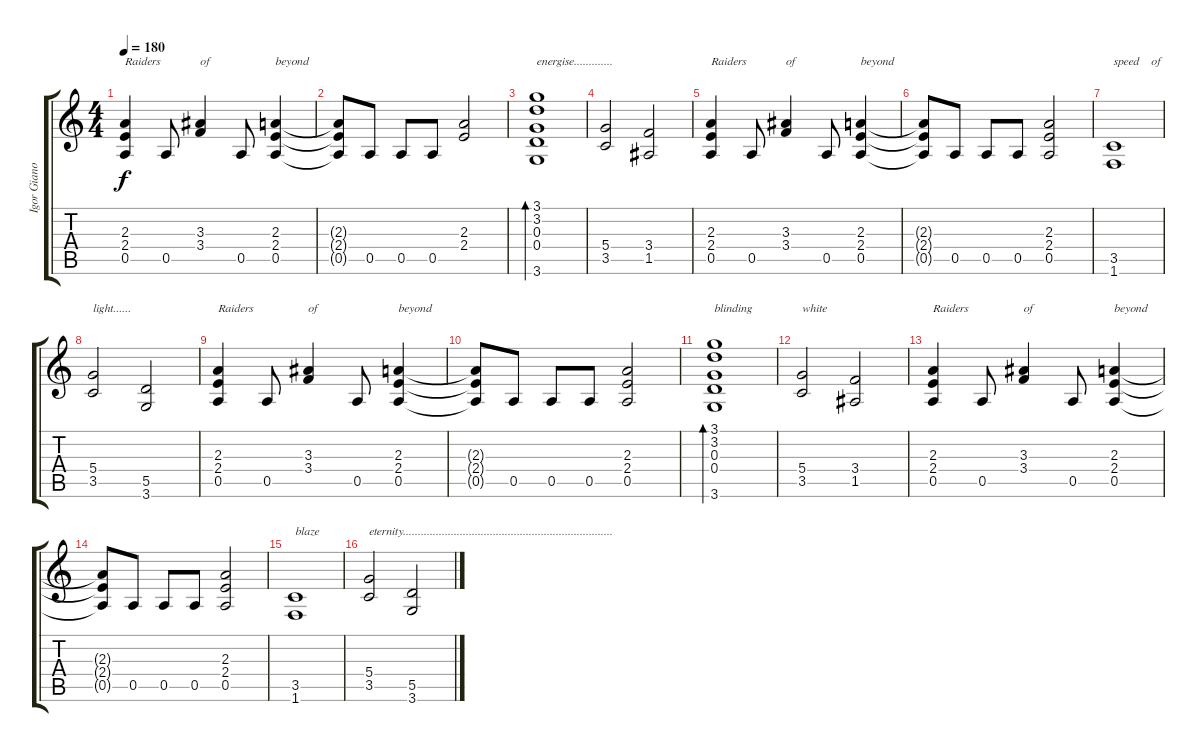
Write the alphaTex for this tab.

\track ("Igor Gianola" "Igor Giano") {instrument distortionguitar}
\staff {score tabs}
\tuning (E4 B3 G3 D3 A2 E2) {hide}
\ts (4 4)
\tempo 180
\clef g2
\ks c
(2.3 2.4 0.5).4{txt "Raiders" dy f} 0.5.8 (3.3 3.4).4{txt "of"} 0.5.8 (2.3 2.4 0.5).4{txt "beyond"} |
(2.3{t} 2.4{t} 0.5{t}).8 0.5.8 0.5.8 0.5.8 (2.3 2.4).2 |
(3.1 3.2 0.3 0.4 3.6).1{bd 240 txt "energise............."} |
(5.4 3.5).2 (3.4 1.5).2 |
(2.3 2.4 0.5).4{txt "Raiders"} 0.5.8 (3.3 3.4).4{txt "of"} 0.5.8 (2.3 2.4 0.5).4{txt "beyond"} |
(2.3{t} 2.4{t} 0.5{t}).8 0.5.8 0.5.8 0.5.8 (2.3 2.4 0.5).2 |
(3.5 1.6).1{txt "speed    of"} |
(5.4 3.5).2{txt "light......"} (5.5 3.6).2 |
(2.3 2.4 0.5).4{txt "Raiders"} 0.5.8 (3.3 3.4).4{txt "of"} 0.5.8 (2.3 2.4 0.5).4{txt "beyond"} |
(2.3{t} 2.4{t} 0.5{t}).8 0.5.8 0.5.8 0.5.8 (2.3 2.4 0.5).2 |
(3.1 3.2 0.3 0.4 3.6).1{bd 240 txt "blinding"} |
(5.4 3.5).2{txt "white"} (3.4 1.5).2 |
(2.3 2.4 0.5).4{txt "Raiders"} 0.5.8 (3.3 3.4).4{txt "of"} 0.5.8 (2.3 2.4 0.5).4{txt "beyond"} |
(2.3{t} 2.4{t} 0.5{t}).8 0.5.8 0.5.8 0.5.8 (2.3 2.4 0.5).2 |
(3.5 1.6).1{txt "blaze"} |
(5.4 3.5).2{txt "eternity......................................................................"} (5.5 3.6).2
